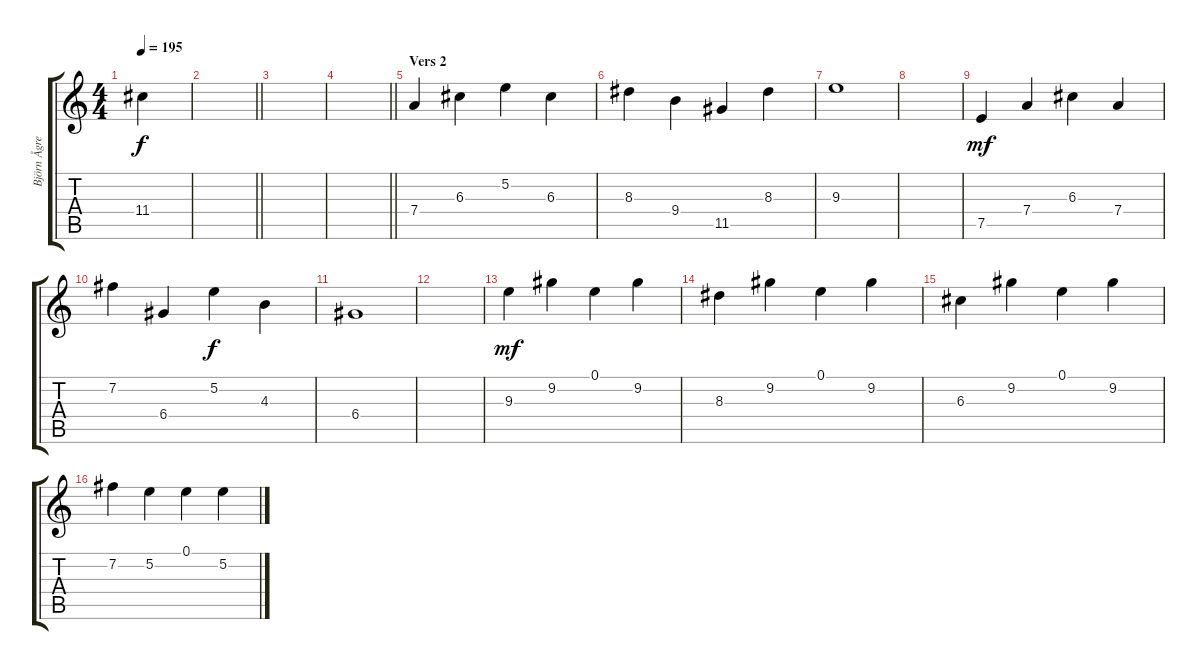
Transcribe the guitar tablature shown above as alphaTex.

\track ("Björn Ågren (guitar)" "Björn Ågre") {instrument electricguitarjazz}
\staff {score tabs}
\tuning (E4 B3 G3 D3 A2 E2) {hide}
\ts (4 4)
\tempo 195
\clef g2
\ks c
11.4.4{dy f} |
\barLineRight lightlight
|
|
\barLineRight lightlight
|
\section ("" "Vers 2")
7.4.4 6.3.4 5.2.4 6.3.4 |
8.3.4 9.4.4 11.5.4 8.3.4 |
9.3.1 |
|
7.5.4{dy mf} 7.4.4 6.3.4 7.4.4 |
7.2.4 6.4.4 5.2.4{dy f} 4.3.4 |
6.4.1 |
|
9.3.4{dy mf} 9.2.4 0.1.4 9.2.4 |
8.3.4 9.2.4 0.1.4 9.2.4 |
6.3.4 9.2.4 0.1.4 9.2.4 |
7.2.4 5.2.4 0.1.4 5.2.4
